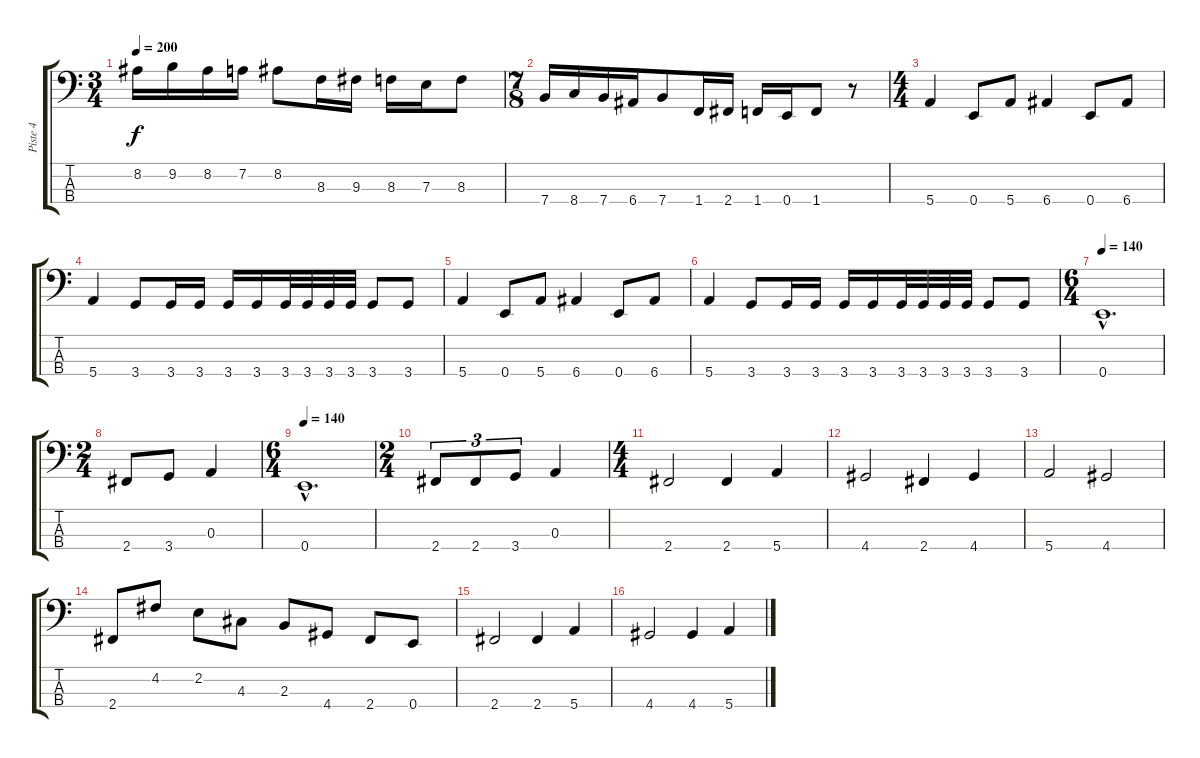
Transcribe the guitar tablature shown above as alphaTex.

\track ("Piste 4" "Piste 4") {instrument electricbasspick}
\staff {score tabs}
\tuning (G2 D2 A1 E1) {hide}
\ts (3 4)
\tempo 200
\clef f4
\ks c
8.2.16{dy f} 9.2.16 8.2.16 7.2.16 8.2.8 8.3.16 9.3.16 8.3.16 7.3.16 8.3.8 |
\ts (7 8)
7.4.16 8.4.16 7.4.16 6.4.16 7.4.8 1.4.16 2.4.16 1.4.16 0.4.16 1.4.8 r.8 |
\ts (4 4)
5.4.4 0.4.8 5.4.8 6.4.4 0.4.8 6.4.8 |
5.4.4 3.4.8 3.4.16 3.4.16 3.4.16 3.4.16 3.4.32 3.4.32 3.4.32 3.4.32 3.4.8 3.4.8 |
5.4.4 0.4.8 5.4.8 6.4.4 0.4.8 6.4.8 |
5.4.4 3.4.8 3.4.16 3.4.16 3.4.16 3.4.16 3.4.32 3.4.32 3.4.32 3.4.32 3.4.8 3.4.8 |
\ts (6 4)
\tempo 140
0.4{hac}.1{d} |
\ts (2 4)
2.4.8 3.4.8 0.3.4 |
\ts (6 4)
\tempo 140
0.4{hac}.1{d} |
\ts (2 4)
2.4.8{tu (3 2)} 2.4.8{tu (3 2)} 3.4.8{tu (3 2)} 0.3.4 |
\ts (4 4)
2.4.2 2.4.4 5.4.4 |
4.4.2 2.4.4 4.4.4 |
5.4.2 4.4.2 |
2.4.8 4.2.8 2.2.8 4.3.8 2.3.8 4.4.8 2.4.8 0.4.8 |
2.4.2 2.4.4 5.4.4 |
4.4.2 4.4.4 5.4.4
